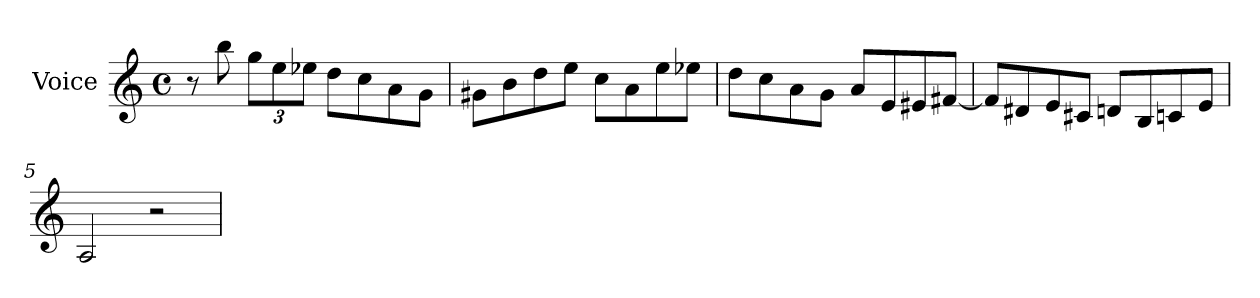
**kern
*part1
*staff1
*I"Voice
*I'Voice
*clefG2
*M4/4
*met(c)
=1
8r
8bb\
12gg\L
12ee\
12ee-X\J
8dd\L
8cc\
8a\
8g\J
=2
8g#X\L
8b\
8dd\
8ee\J
8cc\L
8a\
8ee\
8ee-X\J
=3
8dd\L
8cc\
8a\
8g\J
8a/L
8e/
8e#X/
[<8f#X/J
=4
8f#/L]
8d#X/
8e/
8c#X/J
8dn/L
8B/
8cn/
8e/J
=5
2A/
2rcc
=
*-
